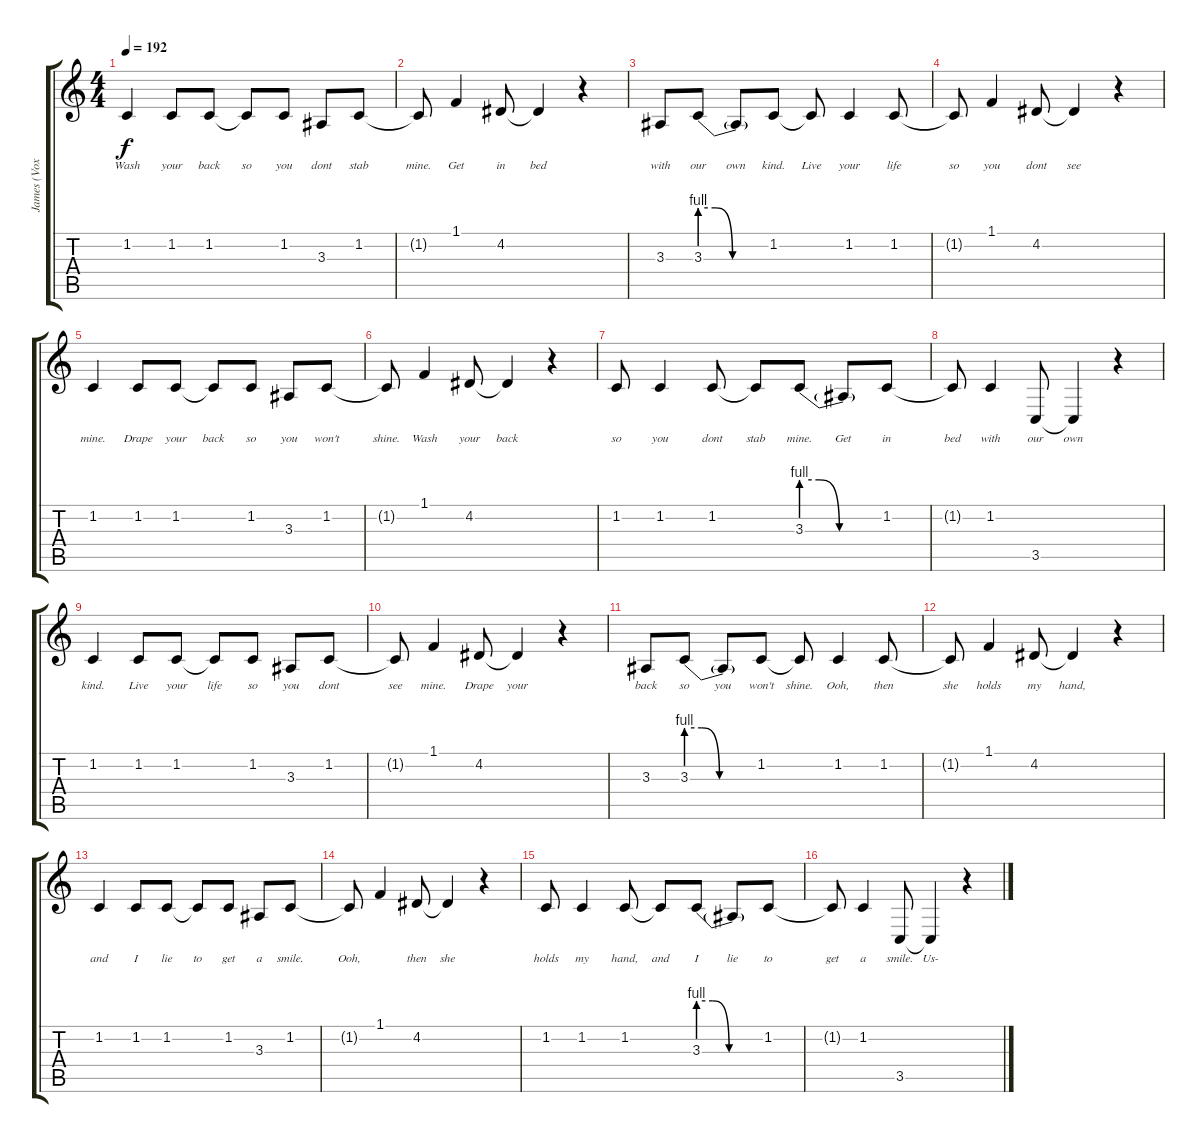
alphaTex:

\track ("James (Vox)" "James (Vox") {instrument lead2sawtooth}
\staff {score tabs}
\tuning (E4 B3 G3 D3 A2 E2) {hide}
\ts (4 4)
\tempo 192
\clef g2
\ks c
1.2.4{lyrics (0 "Wash") lyrics (1 "") lyrics (2 "") lyrics (3 "") lyrics (4 "") dy f} 1.2.8{lyrics (0 "your") lyrics (1 "") lyrics (2 "") lyrics (3 "") lyrics (4 "")} 1.2.8{lyrics (0 "back") lyrics (1 "") lyrics (2 "") lyrics (3 "") lyrics (4 "")} 1.2{t}.8{lyrics (0 "so") lyrics (1 "") lyrics (2 "") lyrics (3 "") lyrics (4 "")} 1.2.8{lyrics (0 "you") lyrics (1 "") lyrics (2 "") lyrics (3 "") lyrics (4 "")} 3.3.8{lyrics (0 "dont") lyrics (1 "") lyrics (2 "") lyrics (3 "") lyrics (4 "")} 1.2.8{lyrics (0 "stab") lyrics (1 "") lyrics (2 "") lyrics (3 "") lyrics (4 "")} |
1.2{t}.8{lyrics (0 "mine.") lyrics (1 "") lyrics (2 "") lyrics (3 "") lyrics (4 "")} 1.1.4{lyrics (0 "Get") lyrics (1 "") lyrics (2 "") lyrics (3 "") lyrics (4 "")} 4.2.8{lyrics (0 "in") lyrics (1 "") lyrics (2 "") lyrics (3 "") lyrics (4 "")} 4.2{t}.4{lyrics (0 "bed") lyrics (1 "") lyrics (2 "") lyrics (3 "") lyrics (4 "")} r.4 |
3.3.8{lyrics (0 "with") lyrics (1 "") lyrics (2 "") lyrics (3 "") lyrics (4 "")} 3.3{be (custom 0 4 13 4 28 0 60 0)}.8{lyrics (0 "our") lyrics (1 "") lyrics (2 "") lyrics (3 "") lyrics (4 "")} 3.3{t}.8{lyrics (0 "own") lyrics (1 "") lyrics (2 "") lyrics (3 "") lyrics (4 "")} 1.2.8{lyrics (0 "kind.") lyrics (1 "") lyrics (2 "") lyrics (3 "") lyrics (4 "")} 1.2{t}.8{lyrics (0 "Live") lyrics (1 "") lyrics (2 "") lyrics (3 "") lyrics (4 "")} 1.2.4{lyrics (0 "your") lyrics (1 "") lyrics (2 "") lyrics (3 "") lyrics (4 "")} 1.2.8{lyrics (0 "life") lyrics (1 "") lyrics (2 "") lyrics (3 "") lyrics (4 "")} |
1.2{t}.8{lyrics (0 "so") lyrics (1 "") lyrics (2 "") lyrics (3 "") lyrics (4 "")} 1.1.4{lyrics (0 "you") lyrics (1 "") lyrics (2 "") lyrics (3 "") lyrics (4 "")} 4.2.8{lyrics (0 "dont") lyrics (1 "") lyrics (2 "") lyrics (3 "") lyrics (4 "")} 4.2{t}.4{lyrics (0 "see") lyrics (1 "") lyrics (2 "") lyrics (3 "") lyrics (4 "")} r.4 |
1.2.4{lyrics (0 "mine.") lyrics (1 "") lyrics (2 "") lyrics (3 "") lyrics (4 "")} 1.2.8{lyrics (0 "Drape") lyrics (1 "") lyrics (2 "") lyrics (3 "") lyrics (4 "")} 1.2.8{lyrics (0 "your") lyrics (1 "") lyrics (2 "") lyrics (3 "") lyrics (4 "")} 1.2{t}.8{lyrics (0 "back") lyrics (1 "") lyrics (2 "") lyrics (3 "") lyrics (4 "")} 1.2.8{lyrics (0 "so") lyrics (1 "") lyrics (2 "") lyrics (3 "") lyrics (4 "")} 3.3.8{lyrics (0 "you") lyrics (1 "") lyrics (2 "") lyrics (3 "") lyrics (4 "")} 1.2.8{lyrics (0 "won't") lyrics (1 "") lyrics (2 "") lyrics (3 "") lyrics (4 "")} |
1.2{t}.8{lyrics (0 "shine.") lyrics (1 "") lyrics (2 "") lyrics (3 "") lyrics (4 "")} 1.1.4{lyrics (0 "Wash") lyrics (1 "") lyrics (2 "") lyrics (3 "") lyrics (4 "")} 4.2.8{lyrics (0 "your") lyrics (1 "") lyrics (2 "") lyrics (3 "") lyrics (4 "")} 4.2{t}.4{lyrics (0 "back") lyrics (1 "") lyrics (2 "") lyrics (3 "") lyrics (4 "")} r.4 |
1.2.8{lyrics (0 "so") lyrics (1 "") lyrics (2 "") lyrics (3 "") lyrics (4 "")} 1.2.4{lyrics (0 "you") lyrics (1 "") lyrics (2 "") lyrics (3 "") lyrics (4 "")} 1.2.8{lyrics (0 "dont") lyrics (1 "") lyrics (2 "") lyrics (3 "") lyrics (4 "")} 1.2{t}.8{lyrics (0 "stab") lyrics (1 "") lyrics (2 "") lyrics (3 "") lyrics (4 "")} 3.3{be (custom 0 4 13 4 28 0 40 0 60 0)}.8{lyrics (0 "mine.") lyrics (1 "") lyrics (2 "") lyrics (3 "") lyrics (4 "")} 3.3{t}.8{lyrics (0 "Get") lyrics (1 "") lyrics (2 "") lyrics (3 "") lyrics (4 "")} 1.2.8{lyrics (0 "in") lyrics (1 "") lyrics (2 "") lyrics (3 "") lyrics (4 "")} |
1.2{t}.8{lyrics (0 "bed") lyrics (1 "") lyrics (2 "") lyrics (3 "") lyrics (4 "")} 1.2.4{lyrics (0 "with") lyrics (1 "") lyrics (2 "") lyrics (3 "") lyrics (4 "")} 3.5.8{lyrics (0 "our") lyrics (1 "") lyrics (2 "") lyrics (3 "") lyrics (4 "")} 3.5{t}.4{lyrics (0 "own") lyrics (1 "") lyrics (2 "") lyrics (3 "") lyrics (4 "")} r.4 |
1.2.4{lyrics (0 "kind.") lyrics (1 "") lyrics (2 "") lyrics (3 "") lyrics (4 "")} 1.2.8{lyrics (0 "Live") lyrics (1 "") lyrics (2 "") lyrics (3 "") lyrics (4 "")} 1.2.8{lyrics (0 "your") lyrics (1 "") lyrics (2 "") lyrics (3 "") lyrics (4 "")} 1.2{t}.8{lyrics (0 "life") lyrics (1 "") lyrics (2 "") lyrics (3 "") lyrics (4 "")} 1.2.8{lyrics (0 "so") lyrics (1 "") lyrics (2 "") lyrics (3 "") lyrics (4 "")} 3.3.8{lyrics (0 "you") lyrics (1 "") lyrics (2 "") lyrics (3 "") lyrics (4 "")} 1.2.8{lyrics (0 "dont") lyrics (1 "") lyrics (2 "") lyrics (3 "") lyrics (4 "")} |
1.2{t}.8{lyrics (0 "see") lyrics (1 "") lyrics (2 "") lyrics (3 "") lyrics (4 "")} 1.1.4{lyrics (0 "mine.") lyrics (1 "") lyrics (2 "") lyrics (3 "") lyrics (4 "")} 4.2.8{lyrics (0 "Drape") lyrics (1 "") lyrics (2 "") lyrics (3 "") lyrics (4 "")} 4.2{t}.4{lyrics (0 "your") lyrics (1 "") lyrics (2 "") lyrics (3 "") lyrics (4 "")} r.4 |
3.3.8{lyrics (0 "back") lyrics (1 "") lyrics (2 "") lyrics (3 "") lyrics (4 "")} 3.3{be (custom 0 4 13 4 28 0 60 0)}.8{lyrics (0 "so") lyrics (1 "") lyrics (2 "") lyrics (3 "") lyrics (4 "")} 3.3{t}.8{lyrics (0 "you") lyrics (1 "") lyrics (2 "") lyrics (3 "") lyrics (4 "")} 1.2.8{lyrics (0 "won't") lyrics (1 "") lyrics (2 "") lyrics (3 "") lyrics (4 "")} 1.2{t}.8{lyrics (0 "shine.") lyrics (1 "") lyrics (2 "") lyrics (3 "") lyrics (4 "")} 1.2.4{lyrics (0 "Ooh,") lyrics (1 "") lyrics (2 "") lyrics (3 "") lyrics (4 "")} 1.2.8{lyrics (0 "then") lyrics (1 "") lyrics (2 "") lyrics (3 "") lyrics (4 "")} |
1.2{t}.8{lyrics (0 "she") lyrics (1 "") lyrics (2 "") lyrics (3 "") lyrics (4 "")} 1.1.4{lyrics (0 "holds") lyrics (1 "") lyrics (2 "") lyrics (3 "") lyrics (4 "")} 4.2.8{lyrics (0 "my") lyrics (1 "") lyrics (2 "") lyrics (3 "") lyrics (4 "")} 4.2{t}.4{lyrics (0 "hand,") lyrics (1 "") lyrics (2 "") lyrics (3 "") lyrics (4 "")} r.4 |
1.2.4{lyrics (0 "and") lyrics (1 "") lyrics (2 "") lyrics (3 "") lyrics (4 "")} 1.2.8{lyrics (0 "I") lyrics (1 "") lyrics (2 "") lyrics (3 "") lyrics (4 "")} 1.2.8{lyrics (0 "lie") lyrics (1 "") lyrics (2 "") lyrics (3 "") lyrics (4 "")} 1.2{t}.8{lyrics (0 "to") lyrics (1 "") lyrics (2 "") lyrics (3 "") lyrics (4 "")} 1.2.8{lyrics (0 "get") lyrics (1 "") lyrics (2 "") lyrics (3 "") lyrics (4 "")} 3.3.8{lyrics (0 "a") lyrics (1 "") lyrics (2 "") lyrics (3 "") lyrics (4 "")} 1.2.8{lyrics (0 "smile.") lyrics (1 "") lyrics (2 "") lyrics (3 "") lyrics (4 "")} |
1.2{t}.8{lyrics (0 "Ooh,") lyrics (1 "") lyrics (2 "") lyrics (3 "") lyrics (4 "")} 1.1.4{lyrics (0 "") lyrics (1 "") lyrics (2 "") lyrics (3 "") lyrics (4 "")} 4.2.8{lyrics (0 "then") lyrics (1 "") lyrics (2 "") lyrics (3 "") lyrics (4 "")} 4.2{t}.4{lyrics (0 "she") lyrics (1 "") lyrics (2 "") lyrics (3 "") lyrics (4 "")} r.4 |
1.2.8{lyrics (0 "holds") lyrics (1 "") lyrics (2 "") lyrics (3 "") lyrics (4 "")} 1.2.4{lyrics (0 "my") lyrics (1 "") lyrics (2 "") lyrics (3 "") lyrics (4 "")} 1.2.8{lyrics (0 "hand,") lyrics (1 "") lyrics (2 "") lyrics (3 "") lyrics (4 "")} 1.2{t}.8{lyrics (0 "and") lyrics (1 "") lyrics (2 "") lyrics (3 "") lyrics (4 "")} 3.3{be (custom 0 4 13 4 28 0 40 0 60 0)}.8{lyrics (0 "I") lyrics (1 "") lyrics (2 "") lyrics (3 "") lyrics (4 "")} 3.3{t}.8{lyrics (0 "lie") lyrics (1 "") lyrics (2 "") lyrics (3 "") lyrics (4 "")} 1.2.8{lyrics (0 "to") lyrics (1 "") lyrics (2 "") lyrics (3 "") lyrics (4 "")} |
1.2{t}.8{lyrics (0 "get") lyrics (1 "") lyrics (2 "") lyrics (3 "") lyrics (4 "")} 1.2.4{lyrics (0 "a") lyrics (1 "") lyrics (2 "") lyrics (3 "") lyrics (4 "")} 3.5.8{lyrics (0 "smile.") lyrics (1 "") lyrics (2 "") lyrics (3 "") lyrics (4 "")} 3.5{t}.4{lyrics (0 "Us-") lyrics (1 "") lyrics (2 "") lyrics (3 "") lyrics (4 "")} r.4
